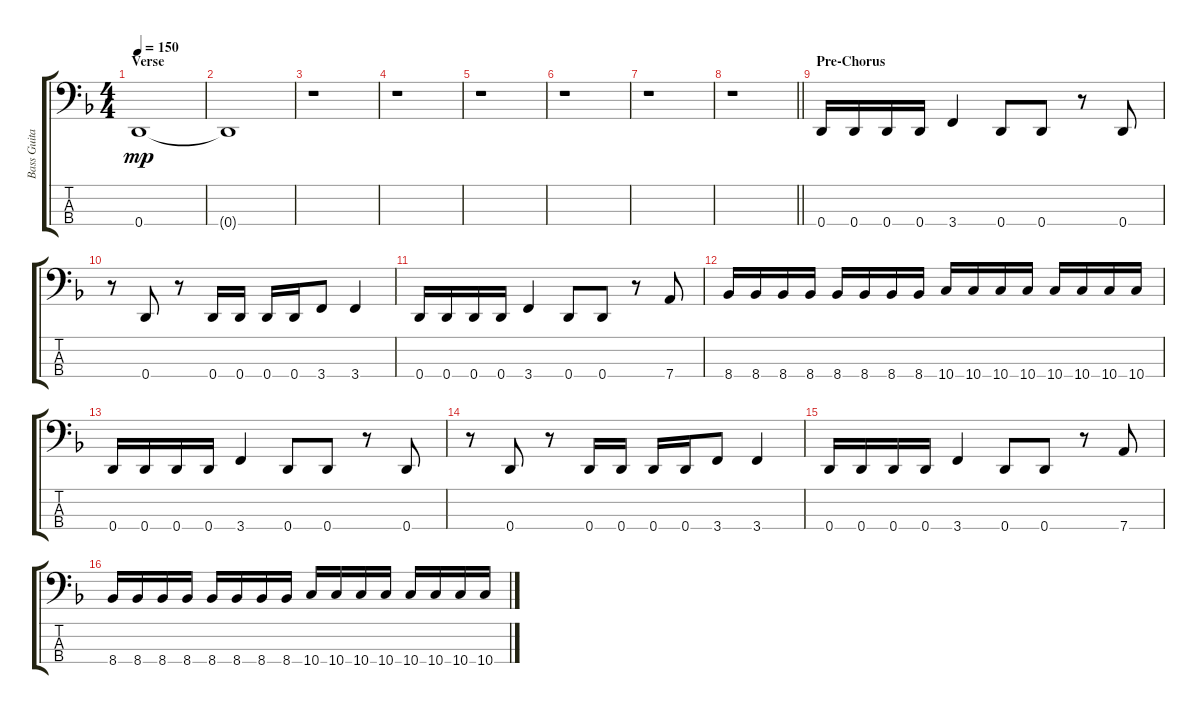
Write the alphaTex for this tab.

\track ("Bass Guitar" "Bass Guita") {instrument electricbassfinger}
\staff {score tabs}
\tuning (G2 D2 A1 D1) {hide}
\ts (4 4)
\section ("" "Verse")
\tempo 150
\clef f4
\ks f
0.4.1{dy mp} |
0.4{t}.1{volume 0} |
r.1 |
r.1 |
r.1 |
r.1 |
r.1 |
\barLineRight lightlight
r.1 |
\section ("" "Pre-Chorus")
0.4.16{volume 13} 0.4.16 0.4.16 0.4.16 3.4.4 0.4.8 0.4.8 r.8 0.4.8 |
r.8 0.4.8 r.8 0.4.16 0.4.16 0.4.16 0.4.16 3.4.8 3.4.4 |
0.4.16 0.4.16 0.4.16 0.4.16 3.4.4 0.4.8 0.4.8 r.8 7.4.8 |
8.4.16 8.4.16 8.4.16 8.4.16 8.4.16 8.4.16 8.4.16 8.4.16 10.4.16 10.4.16 10.4.16 10.4.16 10.4.16 10.4.16 10.4.16 10.4.16 |
0.4.16 0.4.16 0.4.16 0.4.16 3.4.4 0.4.8 0.4.8 r.8 0.4.8 |
r.8 0.4.8 r.8 0.4.16 0.4.16 0.4.16 0.4.16 3.4.8 3.4.4 |
0.4.16 0.4.16 0.4.16 0.4.16 3.4.4 0.4.8 0.4.8 r.8 7.4.8 |
8.4.16 8.4.16 8.4.16 8.4.16 8.4.16 8.4.16 8.4.16 8.4.16 10.4.16 10.4.16 10.4.16 10.4.16 10.4.16 10.4.16 10.4.16 10.4.16
